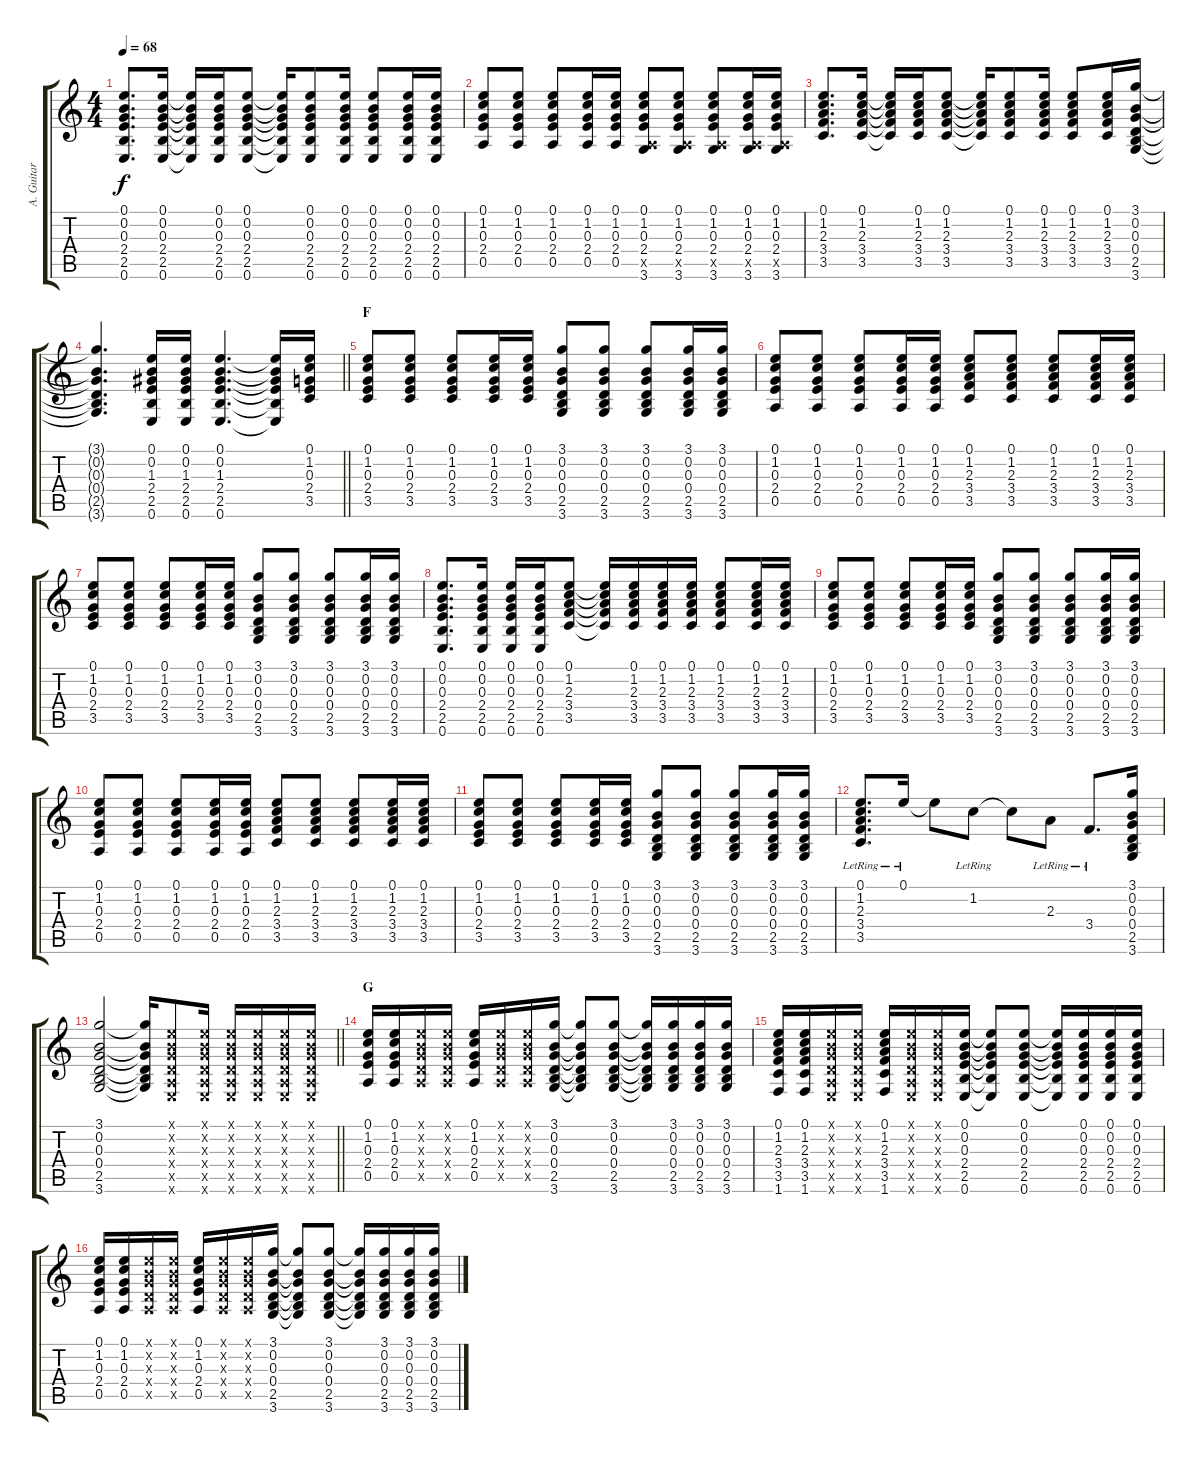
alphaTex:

\track ("A. Guitar II" "A. Guitar ") {instrument acousticguitarsteel}
\staff {score tabs}
\tuning (E4 B3 G3 D3 A2 E2) {hide}
\ts (4 4)
\tempo 68
\clef g2
\ks c
(0.1 0.2 0.3 2.4 2.5 0.6).8{d dy f} (0.1 0.2 0.3 2.4 2.5 0.6).16 (0.1{t} 0.2{t} 0.3{t} 2.4{t} 2.5{t} 0.6{t}).16 (0.1 0.2 0.3 2.4 2.5 0.6).16 (0.1 0.2 0.3 2.4 2.5 0.6).8 (0.1{t} 0.2{t} 0.3{t} 2.4{t} 2.5{t} 0.6{t}).16 (0.1 0.2 0.3 2.4 2.5 0.6).8 (0.1 0.2 0.3 2.4 2.5 0.6).16 (0.1 0.2 0.3 2.4 2.5 0.6).8 (0.1 0.2 0.3 2.4 2.5 0.6).16 (0.1 0.2 0.3 2.4 2.5 0.6).16 |
(0.1 1.2 0.3 2.4 0.5).8 (0.1 1.2 0.3 2.4 0.5).8 (0.1 1.2 0.3 2.4 0.5).8 (0.1 1.2 0.3 2.4 0.5).16 (0.1 1.2 0.3 2.4 0.5).16 (0.1 1.2 0.3 2.4 0.5{x} 3.6).8 (0.1 1.2 0.3 2.4 0.5{x} 3.6).8 (0.1 1.2 0.3 2.4 0.5{x} 3.6).8 (0.1 1.2 0.3 2.4 0.5{x} 3.6).16 (0.1 1.2 0.3 2.4 0.5{x} 3.6).16 |
(0.1 1.2 2.3 3.4 3.5).8{d} (0.1 1.2 2.3 3.4 3.5).16 (0.1{t} 1.2{t} 2.3{t} 3.4{t} 3.5{t}).16 (0.1 1.2 2.3 3.4 3.5).16 (0.1 1.2 2.3 3.4 3.5).8 (0.1{t} 1.2{t} 2.3{t} 3.4{t} 3.5{t}).16 (0.1 1.2 2.3 3.4 3.5).8 (0.1 1.2 2.3 3.4 3.5).16 (0.1 1.2 2.3 3.4 3.5).8 (0.1 1.2 2.3 3.4 3.5).16 (3.1 0.2 0.3 0.4 2.5 3.6).16 |
\barLineRight lightlight
(3.1{t} 0.2{t} 0.3{t} 0.4{t} 2.5{t} 3.6{t}).4{d} (0.1 0.2 1.3 2.4 2.5 0.6).16 (0.1 0.2 1.3 2.4 2.5 0.6).16 (0.1 0.2 1.3 2.4 2.5 0.6).4{d} (0.1{t} 0.2{t} 1.3{t} 2.4{t} 2.5{t} 0.6{t}).16 (0.1 1.2 0.3 2.4 3.5).16 |
\section ("" "F")
(0.1 1.2 0.3 2.4 3.5).8 (0.1 1.2 0.3 2.4 3.5).8 (0.1 1.2 0.3 2.4 3.5).8 (0.1 1.2 0.3 2.4 3.5).16 (0.1 1.2 0.3 2.4 3.5).16 (3.1 0.2 0.3 0.4 2.5 3.6).8 (3.1 0.2 0.3 0.4 2.5 3.6).8 (3.1 0.2 0.3 0.4 2.5 3.6).8 (3.1 0.2 0.3 0.4 2.5 3.6).16 (3.1 0.2 0.3 0.4 2.5 3.6).16 |
(0.1 1.2 0.3 2.4 0.5).8 (0.1 1.2 0.3 2.4 0.5).8 (0.1 1.2 0.3 2.4 0.5).8 (0.1 1.2 0.3 2.4 0.5).16 (0.1 1.2 0.3 2.4 0.5).16 (0.1 1.2 2.3 3.4 3.5).8 (0.1 1.2 2.3 3.4 3.5).8 (0.1 1.2 2.3 3.4 3.5).8 (0.1 1.2 2.3 3.4 3.5).16 (0.1 1.2 2.3 3.4 3.5).16 |
(0.1 1.2 0.3 2.4 3.5).8 (0.1 1.2 0.3 2.4 3.5).8 (0.1 1.2 0.3 2.4 3.5).8 (0.1 1.2 0.3 2.4 3.5).16 (0.1 1.2 0.3 2.4 3.5).16 (3.1 0.2 0.3 0.4 2.5 3.6).8 (3.1 0.2 0.3 0.4 2.5 3.6).8 (3.1 0.2 0.3 0.4 2.5 3.6).8 (3.1 0.2 0.3 0.4 2.5 3.6).16 (3.1 0.2 0.3 0.4 2.5 3.6).16 |
(0.1 0.2 0.3 2.4 2.5 0.6).8{d} (0.1 0.2 0.3 2.4 2.5 0.6).16 (0.1 0.2 0.3 2.4 2.5 0.6).16 (0.1 0.2 0.3 2.4 2.5 0.6).16 (0.1 1.2 2.3 3.4 3.5).8 (0.1{t} 1.2{t} 2.3{t} 3.4{t} 3.5{t}).16 (0.1 1.2 2.3 3.4 3.5).16 (0.1 1.2 2.3 3.4 3.5).16 (0.1 1.2 2.3 3.4 3.5).16 (0.1 1.2 2.3 3.4 3.5).8 (0.1 1.2 2.3 3.4 3.5).16 (0.1 1.2 2.3 3.4 3.5).16 |
(0.1 1.2 0.3 2.4 3.5).8 (0.1 1.2 0.3 2.4 3.5).8 (0.1 1.2 0.3 2.4 3.5).8 (0.1 1.2 0.3 2.4 3.5).16 (0.1 1.2 0.3 2.4 3.5).16 (3.1 0.2 0.3 0.4 2.5 3.6).8 (3.1 0.2 0.3 0.4 2.5 3.6).8 (3.1 0.2 0.3 0.4 2.5 3.6).8 (3.1 0.2 0.3 0.4 2.5 3.6).16 (3.1 0.2 0.3 0.4 2.5 3.6).16 |
(0.1 1.2 0.3 2.4 0.5).8 (0.1 1.2 0.3 2.4 0.5).8 (0.1 1.2 0.3 2.4 0.5).8 (0.1 1.2 0.3 2.4 0.5).16 (0.1 1.2 0.3 2.4 0.5).16 (0.1 1.2 2.3 3.4 3.5).8 (0.1 1.2 2.3 3.4 3.5).8 (0.1 1.2 2.3 3.4 3.5).8 (0.1 1.2 2.3 3.4 3.5).16 (0.1 1.2 2.3 3.4 3.5).16 |
(0.1 1.2 0.3 2.4 3.5).8 (0.1 1.2 0.3 2.4 3.5).8 (0.1 1.2 0.3 2.4 3.5).8 (0.1 1.2 0.3 2.4 3.5).16 (0.1 1.2 0.3 2.4 3.5).16 (3.1 0.2 0.3 0.4 2.5 3.6).8 (3.1 0.2 0.3 0.4 2.5 3.6).8 (3.1 0.2 0.3 0.4 2.5 3.6).8 (3.1 0.2 0.3 0.4 2.5 3.6).16 (3.1 0.2 0.3 0.4 2.5 3.6).16 |
(0.1{lr} 1.2{lr} 2.3{lr} 3.4{lr} 3.5{lr}).8{d} 0.1{lr}.16 0.1{t}.8 1.2{lr}.8 1.2{t}.8 2.3{lr}.8 3.4{lr}.8{d} (3.1 0.2 0.3 0.4 2.5 3.6).16 |
\barLineRight lightlight
(3.1 0.2 0.3 0.4 2.5 3.6).2 (3.1{t} 0.2{t} 0.3{t} 0.4{t} 2.5{t} 3.6{t}).16 (0.1{x} 0.2{x} 0.3{x} 0.4{x} 0.5{x} 0.6{x}).8 (0.1{x} 0.2{x} 0.3{x} 0.4{x} 0.5{x} 0.6{x}).16 (0.1{x} 0.2{x} 0.3{x} 0.4{x} 0.5{x} 0.6{x}).16 (0.1{x} 0.2{x} 0.3{x} 0.4{x} 0.5{x} 0.6{x}).16 (0.1{x} 0.2{x} 0.3{x} 0.4{x} 0.5{x} 0.6{x}).16 (0.1{x} 0.2{x} 0.3{x} 0.4{x} 0.5{x} 0.6{x}).16 |
\section ("" "G")
(0.1 1.2 0.3 2.4 0.5).16 (0.1 1.2 0.3 2.4 0.5).16 (0.1{x} 0.2{x} 0.3{x} 0.4{x} 0.5{x}).16 (0.1{x} 0.2{x} 0.3{x} 0.4{x} 0.5{x}).16 (0.1 1.2 0.3 2.4 0.5).16 (0.1{x} 0.2{x} 0.3{x} 0.4{x} 0.5{x}).16 (0.1{x} 0.2{x} 0.3{x} 0.4{x} 0.5{x}).16 (3.1 0.2 0.3 0.4 2.5 3.6).16 (3.1{t} 0.2{t} 0.3{t} 0.4{t} 2.5{t} 3.6{t}).8 (3.1 0.2 0.3 0.4 2.5 3.6).8 (3.1{t} 0.2{t} 0.3{t} 0.4{t} 2.5{t} 3.6{t}).16 (3.1 0.2 0.3 0.4 2.5 3.6).16 (3.1 0.2 0.3 0.4 2.5 3.6).16 (3.1 0.2 0.3 0.4 2.5 3.6).16 |
(0.1 1.2 2.3 3.4 3.5 1.6).16 (0.1 1.2 2.3 3.4 3.5 1.6).16 (0.1{x} 0.2{x} 0.3{x} 0.4{x} 0.5{x} 0.6{x}).16 (0.1{x} 0.2{x} 0.3{x} 0.4{x} 0.5{x} 0.6{x}).16 (0.1 1.2 2.3 3.4 3.5 1.6).16 (0.1{x} 0.2{x} 0.3{x} 0.4{x} 0.5{x} 0.6{x}).16 (0.1{x} 0.2{x} 0.3{x} 0.4{x} 0.5{x} 0.6{x}).16 (0.1 0.2 0.3 2.4 2.5 0.6).16 (0.1{t} 0.2{t} 0.3{t} 2.4{t} 2.5{t} 0.6{t}).8 (0.1 0.2 0.3 2.4 2.5 0.6).8 (0.1{t} 0.2{t} 0.3{t} 2.4{t} 2.5{t} 0.6{t}).16 (0.1 0.2 0.3 2.4 2.5 0.6).16 (0.1 0.2 0.3 2.4 2.5 0.6).16 (0.1 0.2 0.3 2.4 2.5 0.6).16 |
(0.1 1.2 0.3 2.4 0.5).16 (0.1 1.2 0.3 2.4 0.5).16 (0.1{x} 0.2{x} 0.3{x} 0.4{x} 0.5{x}).16 (0.1{x} 0.2{x} 0.3{x} 0.4{x} 0.5{x}).16 (0.1 1.2 0.3 2.4 0.5).16 (0.1{x} 0.2{x} 0.3{x} 0.4{x} 0.5{x}).16 (0.1{x} 0.2{x} 0.3{x} 0.4{x} 0.5{x}).16 (3.1 0.2 0.3 0.4 2.5 3.6).16 (3.1{t} 0.2{t} 0.3{t} 0.4{t} 2.5{t} 3.6{t}).8 (3.1 0.2 0.3 0.4 2.5 3.6).8 (3.1{t} 0.2{t} 0.3{t} 0.4{t} 2.5{t} 3.6{t}).16 (3.1 0.2 0.3 0.4 2.5 3.6).16 (3.1 0.2 0.3 0.4 2.5 3.6).16 (3.1 0.2 0.3 0.4 2.5 3.6).16
